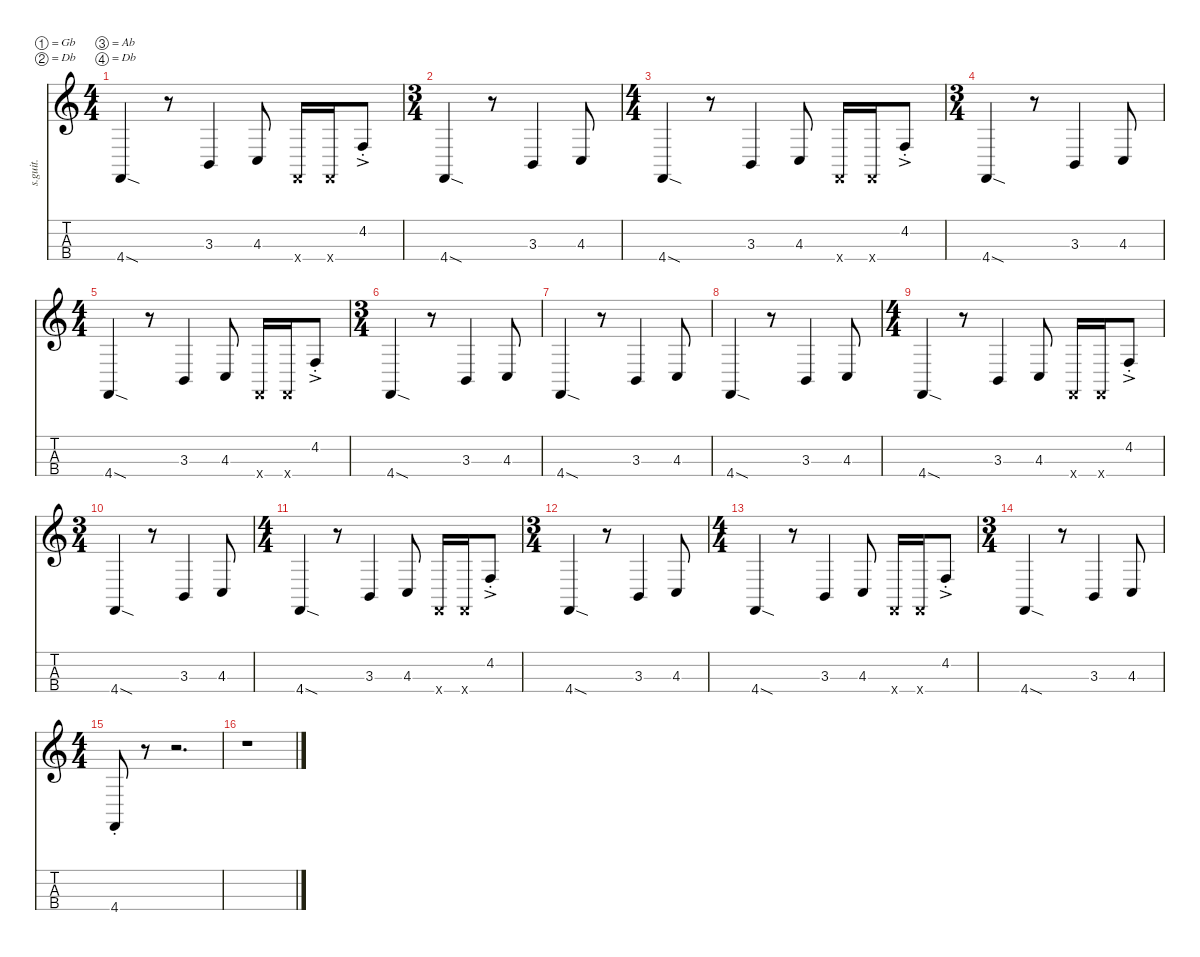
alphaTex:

\defaultSystemsLayout 4
\hideDynamics
\bracketExtendMode nobrackets
\track ("Fuzz" "s.guit.") {instrument electricbassfinger}
\staff {score tabs}
\tuning (Gb2 Db2 Ab1 Db1)
\ts (4 4)
\beaming (8 2 2 2 2)
\tempo (90 hide)
\clef g2
\ks c
4.4{sod}.4{lyrics (0 "") lyrics (1 "") lyrics (2 "") lyrics (3 "") lyrics (4 "") dy ff} r.8 3.3.4{lyrics (0 "") lyrics (1 "") lyrics (2 "") lyrics (3 "") lyrics (4 "")} 4.3.8{lyrics (0 "") lyrics (1 "") lyrics (2 "") lyrics (3 "") lyrics (4 "")} 4.4{x}.16{lyrics (0 "") lyrics (1 "") lyrics (2 "") lyrics (3 "") lyrics (4 "")} 4.4{x}.16{lyrics (0 "") lyrics (1 "") lyrics (2 "") lyrics (3 "") lyrics (4 "")} 4.2{ac st}.8{lyrics (0 "") lyrics (1 "") lyrics (2 "") lyrics (3 "") lyrics (4 "")} |
\ts (3 4)
\beaming (8 2 2 2 2)
4.4{sod}.4{lyrics (0 "") lyrics (1 "") lyrics (2 "") lyrics (3 "") lyrics (4 "")} r.8 3.3.4{lyrics (0 "") lyrics (1 "") lyrics (2 "") lyrics (3 "") lyrics (4 "")} 4.3.8{lyrics (0 "") lyrics (1 "") lyrics (2 "") lyrics (3 "") lyrics (4 "")} |
\ts (4 4)
\beaming (8 2 2 2 2)
4.4{sod}.4{lyrics (0 "") lyrics (1 "") lyrics (2 "") lyrics (3 "") lyrics (4 "")} r.8 3.3.4{lyrics (0 "") lyrics (1 "") lyrics (2 "") lyrics (3 "") lyrics (4 "")} 4.3.8{lyrics (0 "") lyrics (1 "") lyrics (2 "") lyrics (3 "") lyrics (4 "")} 4.4{x}.16{lyrics (0 "") lyrics (1 "") lyrics (2 "") lyrics (3 "") lyrics (4 "")} 4.4{x}.16{lyrics (0 "") lyrics (1 "") lyrics (2 "") lyrics (3 "") lyrics (4 "")} 4.2{ac st}.8{lyrics (0 "") lyrics (1 "") lyrics (2 "") lyrics (3 "") lyrics (4 "")} |
\ts (3 4)
\beaming (8 2 2 2 2)
4.4{sod}.4{lyrics (0 "") lyrics (1 "") lyrics (2 "") lyrics (3 "") lyrics (4 "")} r.8 3.3.4{lyrics (0 "") lyrics (1 "") lyrics (2 "") lyrics (3 "") lyrics (4 "")} 4.3.8{lyrics (0 "") lyrics (1 "") lyrics (2 "") lyrics (3 "") lyrics (4 "")} |
\ts (4 4)
\beaming (8 2 2 2 2)
4.4{sod}.4{lyrics (0 "") lyrics (1 "") lyrics (2 "") lyrics (3 "") lyrics (4 "")} r.8 3.3.4{lyrics (0 "") lyrics (1 "") lyrics (2 "") lyrics (3 "") lyrics (4 "")} 4.3.8{lyrics (0 "") lyrics (1 "") lyrics (2 "") lyrics (3 "") lyrics (4 "")} 4.4{x}.16{lyrics (0 "") lyrics (1 "") lyrics (2 "") lyrics (3 "") lyrics (4 "")} 4.4{x}.16{lyrics (0 "") lyrics (1 "") lyrics (2 "") lyrics (3 "") lyrics (4 "")} 4.2{ac st}.8{lyrics (0 "") lyrics (1 "") lyrics (2 "") lyrics (3 "") lyrics (4 "")} |
\ts (3 4)
\beaming (8 2 2 2 2)
4.4{sod}.4{lyrics (0 "") lyrics (1 "") lyrics (2 "") lyrics (3 "") lyrics (4 "")} r.8 3.3.4{lyrics (0 "") lyrics (1 "") lyrics (2 "") lyrics (3 "") lyrics (4 "")} 4.3.8{lyrics (0 "") lyrics (1 "") lyrics (2 "") lyrics (3 "") lyrics (4 "")} |
4.4{sod}.4{lyrics (0 "") lyrics (1 "") lyrics (2 "") lyrics (3 "") lyrics (4 "")} r.8 3.3.4{lyrics (0 "") lyrics (1 "") lyrics (2 "") lyrics (3 "") lyrics (4 "")} 4.3.8{lyrics (0 "") lyrics (1 "") lyrics (2 "") lyrics (3 "") lyrics (4 "")} |
4.4{sod}.4{lyrics (0 "") lyrics (1 "") lyrics (2 "") lyrics (3 "") lyrics (4 "")} r.8 3.3.4{lyrics (0 "") lyrics (1 "") lyrics (2 "") lyrics (3 "") lyrics (4 "")} 4.3.8{lyrics (0 "") lyrics (1 "") lyrics (2 "") lyrics (3 "") lyrics (4 "")} |
\ts (4 4)
\beaming (8 2 2 2 2)
4.4{sod}.4{lyrics (0 "") lyrics (1 "") lyrics (2 "") lyrics (3 "") lyrics (4 "")} r.8 3.3.4{lyrics (0 "") lyrics (1 "") lyrics (2 "") lyrics (3 "") lyrics (4 "")} 4.3.8{lyrics (0 "") lyrics (1 "") lyrics (2 "") lyrics (3 "") lyrics (4 "")} 4.4{x}.16{lyrics (0 "") lyrics (1 "") lyrics (2 "") lyrics (3 "") lyrics (4 "")} 4.4{x}.16{lyrics (0 "") lyrics (1 "") lyrics (2 "") lyrics (3 "") lyrics (4 "")} 4.2{ac st}.8{lyrics (0 "") lyrics (1 "") lyrics (2 "") lyrics (3 "") lyrics (4 "")} |
\ts (3 4)
\beaming (8 2 2 2 2)
4.4{sod}.4{lyrics (0 "") lyrics (1 "") lyrics (2 "") lyrics (3 "") lyrics (4 "")} r.8 3.3.4{lyrics (0 "") lyrics (1 "") lyrics (2 "") lyrics (3 "") lyrics (4 "")} 4.3.8{lyrics (0 "") lyrics (1 "") lyrics (2 "") lyrics (3 "") lyrics (4 "")} |
\ts (4 4)
\beaming (8 2 2 2 2)
4.4{sod}.4{lyrics (0 "") lyrics (1 "") lyrics (2 "") lyrics (3 "") lyrics (4 "")} r.8 3.3.4{lyrics (0 "") lyrics (1 "") lyrics (2 "") lyrics (3 "") lyrics (4 "")} 4.3.8{lyrics (0 "") lyrics (1 "") lyrics (2 "") lyrics (3 "") lyrics (4 "")} 4.4{x}.16{lyrics (0 "") lyrics (1 "") lyrics (2 "") lyrics (3 "") lyrics (4 "")} 4.4{x}.16{lyrics (0 "") lyrics (1 "") lyrics (2 "") lyrics (3 "") lyrics (4 "")} 4.2{ac st}.8{lyrics (0 "") lyrics (1 "") lyrics (2 "") lyrics (3 "") lyrics (4 "")} |
\ts (3 4)
\beaming (8 2 2 2 2)
4.4{sod}.4{lyrics (0 "") lyrics (1 "") lyrics (2 "") lyrics (3 "") lyrics (4 "")} r.8 3.3.4{lyrics (0 "") lyrics (1 "") lyrics (2 "") lyrics (3 "") lyrics (4 "")} 4.3.8{lyrics (0 "") lyrics (1 "") lyrics (2 "") lyrics (3 "") lyrics (4 "")} |
\ts (4 4)
\beaming (8 2 2 2 2)
4.4{sod}.4{lyrics (0 "") lyrics (1 "") lyrics (2 "") lyrics (3 "") lyrics (4 "")} r.8 3.3.4{lyrics (0 "") lyrics (1 "") lyrics (2 "") lyrics (3 "") lyrics (4 "")} 4.3.8{lyrics (0 "") lyrics (1 "") lyrics (2 "") lyrics (3 "") lyrics (4 "")} 4.4{x}.16{lyrics (0 "") lyrics (1 "") lyrics (2 "") lyrics (3 "") lyrics (4 "")} 4.4{x}.16{lyrics (0 "") lyrics (1 "") lyrics (2 "") lyrics (3 "") lyrics (4 "")} 4.2{ac st}.8{lyrics (0 "") lyrics (1 "") lyrics (2 "") lyrics (3 "") lyrics (4 "")} |
\ts (3 4)
\beaming (8 2 2 2 2)
4.4{sod}.4{lyrics (0 "") lyrics (1 "") lyrics (2 "") lyrics (3 "") lyrics (4 "")} r.8 3.3.4{lyrics (0 "") lyrics (1 "") lyrics (2 "") lyrics (3 "") lyrics (4 "")} 4.3.8{lyrics (0 "") lyrics (1 "") lyrics (2 "") lyrics (3 "") lyrics (4 "")} |
\ts (4 4)
\beaming (8 2 2 2 2)
4.4{st}.8{lyrics (0 "") lyrics (1 "") lyrics (2 "") lyrics (3 "") lyrics (4 "")} r.8 r.2{d} |
r.1
